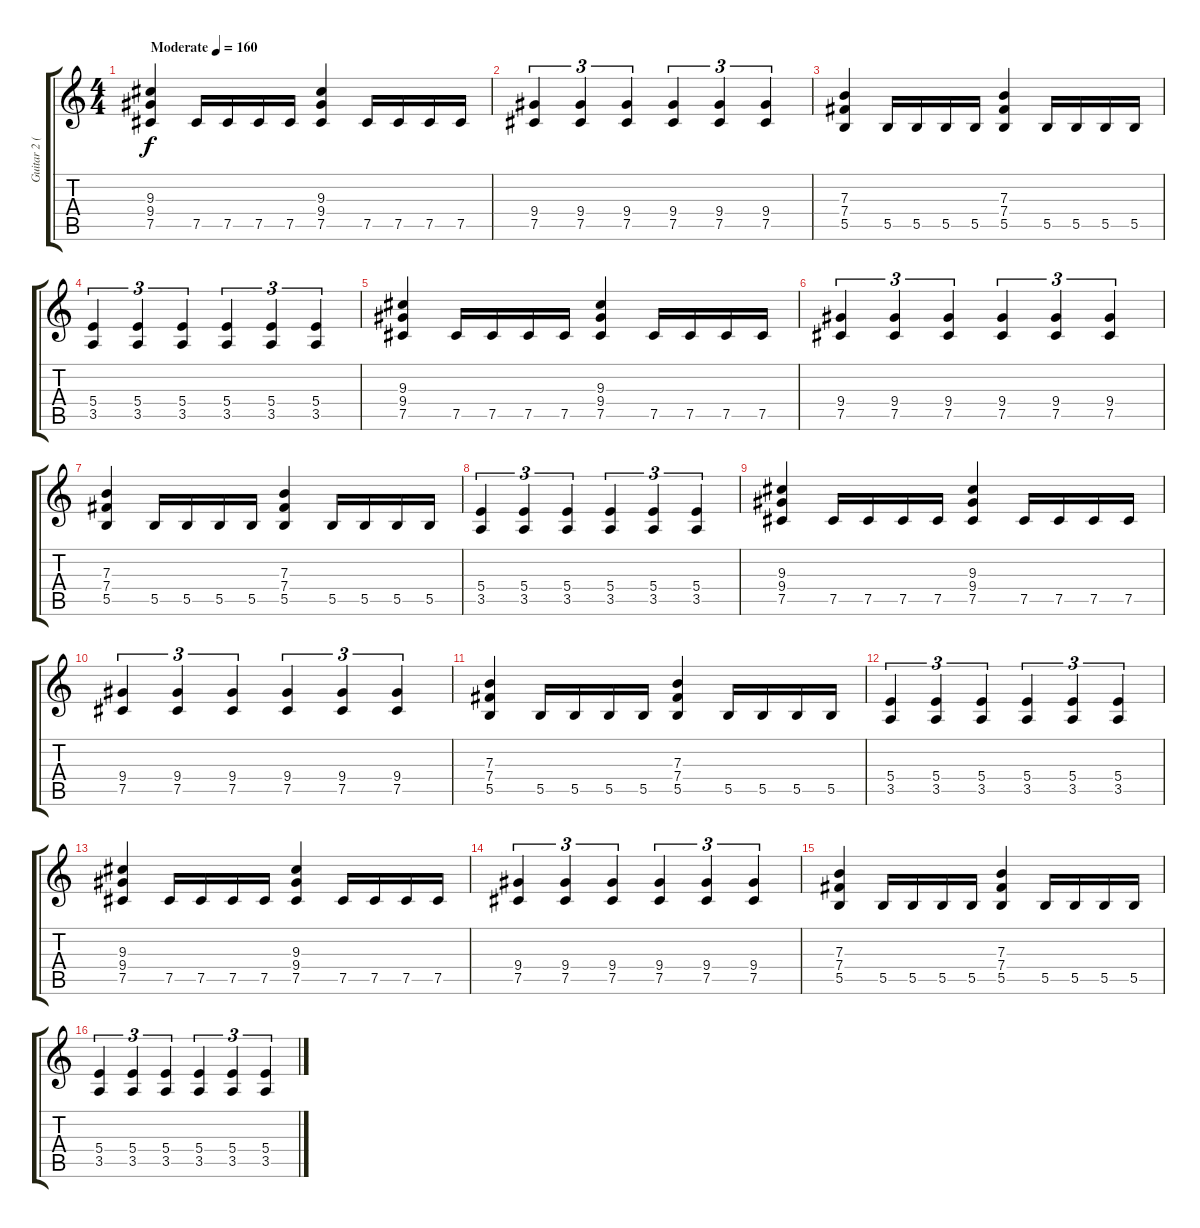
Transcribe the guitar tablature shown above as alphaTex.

\track ("Guitar 2 (Rhythm)" "Guitar 2 (") {instrument distortionguitar}
\staff {score tabs}
\tuning (Db4 Ab3 E3 B2 Gb2 Db2) {hide}
\ts (4 4)
\tempo (160 "Moderate")
\clef g2
\ks c
(9.3 9.4 7.5).4{dy f instrument distortionguitar} 7.5.16 7.5.16 7.5.16 7.5.16 (9.3 9.4 7.5).4 7.5.16 7.5.16 7.5.16 7.5.16 |
(9.4 7.5).4{tu (3 2)} (9.4 7.5).4{tu (3 2)} (9.4 7.5).4{tu (3 2)} (9.4 7.5).4{tu (3 2)} (9.4 7.5).4{tu (3 2)} (9.4 7.5).4{tu (3 2)} |
(7.3 7.4 5.5).4 5.5.16 5.5.16 5.5.16 5.5.16 (7.3 7.4 5.5).4 5.5.16 5.5.16 5.5.16 5.5.16 |
(5.4 3.5).4{tu (3 2)} (5.4 3.5).4{tu (3 2)} (5.4 3.5).4{tu (3 2)} (5.4 3.5).4{tu (3 2)} (5.4 3.5).4{tu (3 2)} (5.4 3.5).4{tu (3 2)} |
(9.3 9.4 7.5).4 7.5.16 7.5.16 7.5.16 7.5.16 (9.3 9.4 7.5).4 7.5.16 7.5.16 7.5.16 7.5.16 |
(9.4 7.5).4{tu (3 2)} (9.4 7.5).4{tu (3 2)} (9.4 7.5).4{tu (3 2)} (9.4 7.5).4{tu (3 2)} (9.4 7.5).4{tu (3 2)} (9.4 7.5).4{tu (3 2)} |
(7.3 7.4 5.5).4 5.5.16 5.5.16 5.5.16 5.5.16 (7.3 7.4 5.5).4 5.5.16 5.5.16 5.5.16 5.5.16 |
(5.4 3.5).4{tu (3 2)} (5.4 3.5).4{tu (3 2)} (5.4 3.5).4{tu (3 2)} (5.4 3.5).4{tu (3 2)} (5.4 3.5).4{tu (3 2)} (5.4 3.5).4{tu (3 2)} |
(9.3 9.4 7.5).4 7.5.16 7.5.16 7.5.16 7.5.16 (9.3 9.4 7.5).4 7.5.16 7.5.16 7.5.16 7.5.16 |
(9.4 7.5).4{tu (3 2)} (9.4 7.5).4{tu (3 2)} (9.4 7.5).4{tu (3 2)} (9.4 7.5).4{tu (3 2)} (9.4 7.5).4{tu (3 2)} (9.4 7.5).4{tu (3 2)} |
(7.3 7.4 5.5).4 5.5.16 5.5.16 5.5.16 5.5.16 (7.3 7.4 5.5).4 5.5.16 5.5.16 5.5.16 5.5.16 |
(5.4 3.5).4{tu (3 2)} (5.4 3.5).4{tu (3 2)} (5.4 3.5).4{tu (3 2)} (5.4 3.5).4{tu (3 2)} (5.4 3.5).4{tu (3 2)} (5.4 3.5).4{tu (3 2)} |
(9.3 9.4 7.5).4 7.5.16 7.5.16 7.5.16 7.5.16 (9.3 9.4 7.5).4 7.5.16 7.5.16 7.5.16 7.5.16 |
(9.4 7.5).4{tu (3 2)} (9.4 7.5).4{tu (3 2)} (9.4 7.5).4{tu (3 2)} (9.4 7.5).4{tu (3 2)} (9.4 7.5).4{tu (3 2)} (9.4 7.5).4{tu (3 2)} |
(7.3 7.4 5.5).4 5.5.16 5.5.16 5.5.16 5.5.16 (7.3 7.4 5.5).4 5.5.16 5.5.16 5.5.16 5.5.16 |
(5.4 3.5).4{tu (3 2)} (5.4 3.5).4{tu (3 2)} (5.4 3.5).4{tu (3 2)} (5.4 3.5).4{tu (3 2)} (5.4 3.5).4{tu (3 2)} (5.4 3.5).4{tu (3 2)}
